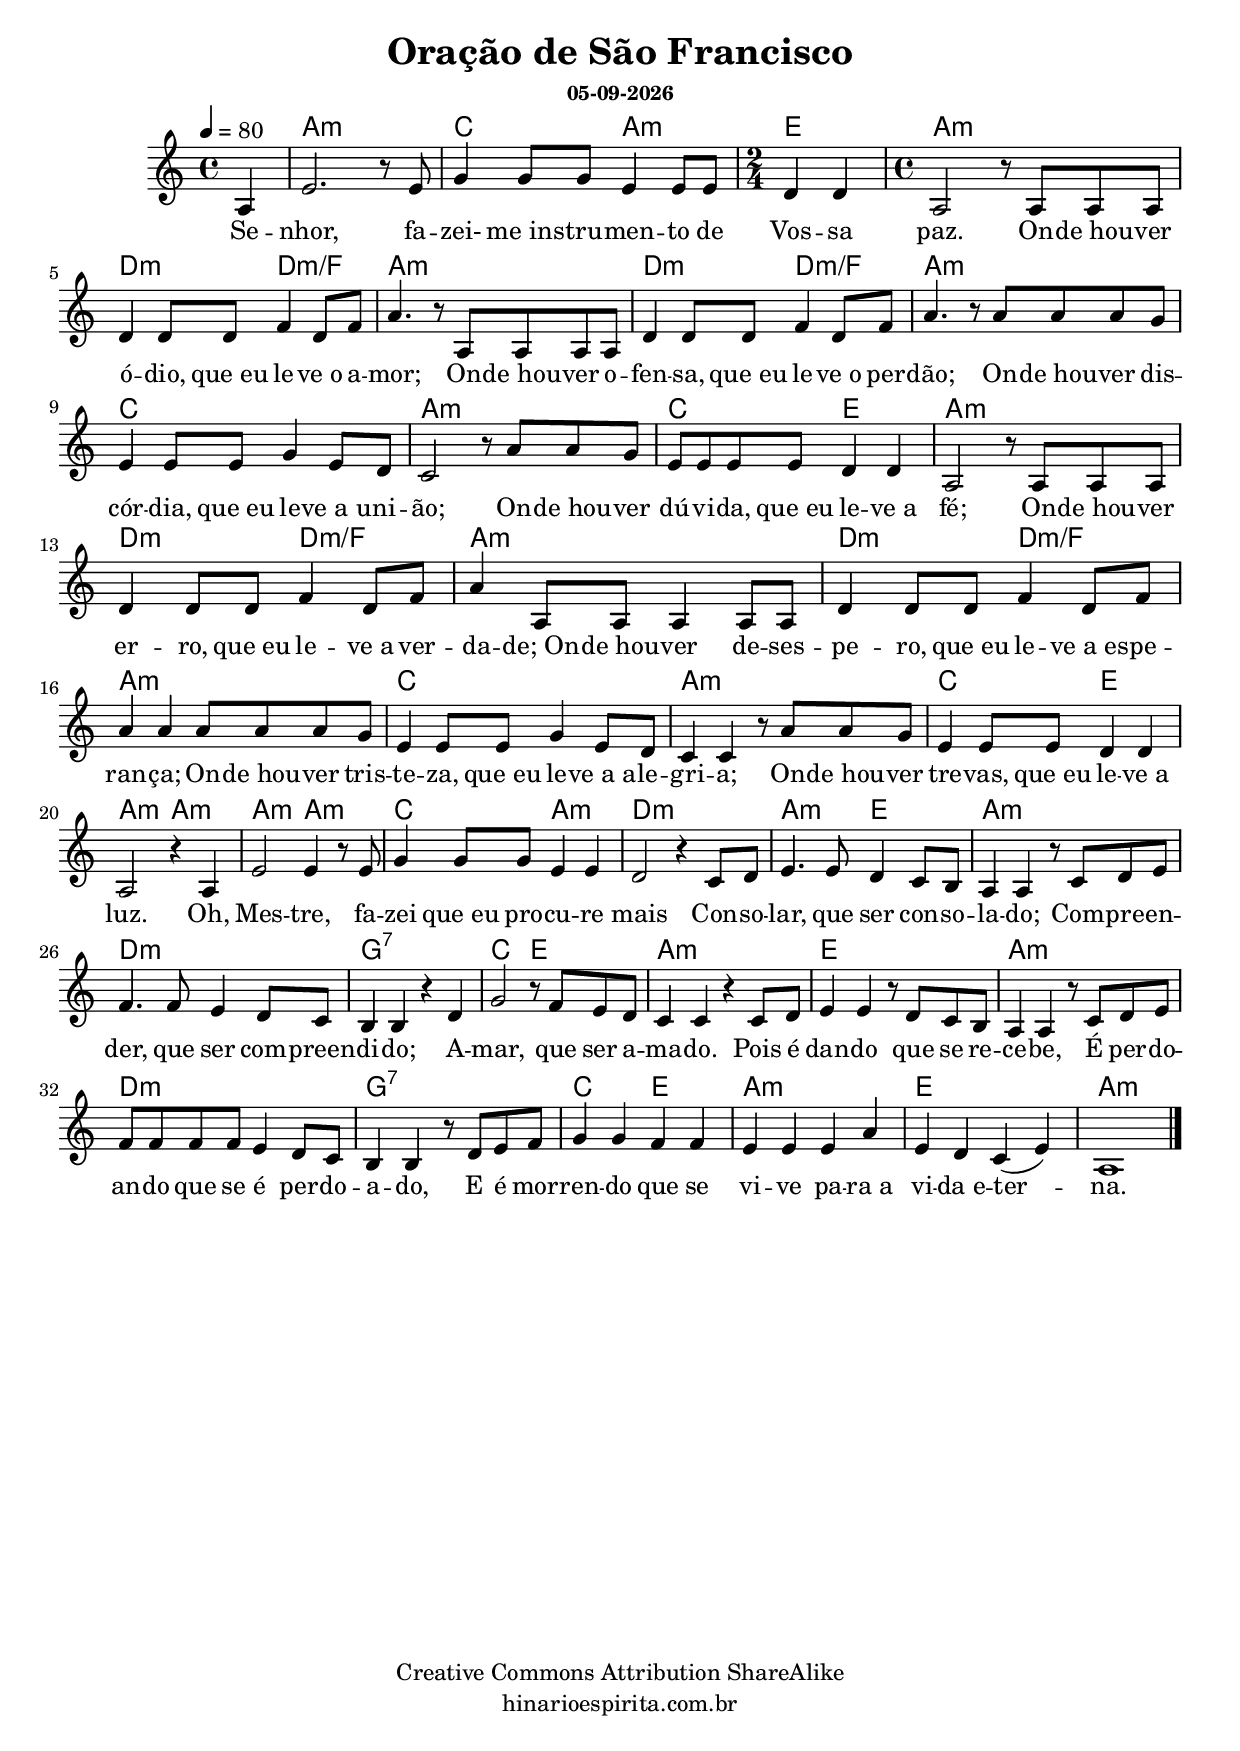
\version "2.16.0"
\pointAndClickOff

\header {
  title = "Oração de São Francisco"
  subsubtitle = #(strftime "%d-%m-%Y" (localtime (current-time)))
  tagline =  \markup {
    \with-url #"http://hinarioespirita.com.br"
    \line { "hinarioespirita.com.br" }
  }
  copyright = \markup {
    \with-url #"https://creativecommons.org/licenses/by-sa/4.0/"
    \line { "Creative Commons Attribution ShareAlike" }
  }
}

melodia = \relative c' {
  \key a \minor
  \time 4/4
  \tempo 4 = 80
  \clef treble

  \partial 4 a4 |
  e'2. r8 e8 | g4 g8 g e4 e8 e | \time 2/4 d4 d | \time 4/4 a2 r8 a8 a a | 
  d4 d8 d f4 d8 f | a4. r8 a,8 a a a | 
  d4 d8 d f4 d8 f | a4. r8 a8 a a g |
  e4 e8 e g4 e8 d | c2 r8 a'8 a g |
  e8 e e e d4 d | a2 r8 a8 a a |
  
  d4 d8 d f4 d8 f | a4 a,8 a a4 a8 a |
  d4 d8 d f4 d8 f | a4 a a8 a a g | 
  e4 e8 e g4 e8 d | c4 c r8 a'8 a g | 
  e4 e8 e d4 d | a2 r4 a4 |
  
  e'2 e4 r8 e8 | g4 g8 g e4 e | 
  d2 r4 c8 d | e4. e8 d4 c8 b | 
  a4 a r8 c8 d e | f4. f8 e4 d8 c | 
  b4 b r4 d4 | g2 r8 f8 e d | 
  c4 c r4 c8 d | e4 e r8 d8 c b |
  a4 a r8 c8 d e | f8 f f f e4 d8 c |
  b4 b r8 d8 e f | g4 g f f | 
  e e e a | e d c( e) | a,1
  \bar "|."
}

letra = \lyricmode {
  Se -- nhor, fa -- zei- me_ins -- tru -- men -- to de Vos -- sa paz.  
  On -- de_hou -- ver ó -- dio, que_eu le -- ve_o a -- mor;  
  On -- de_hou -- ver o -- fen -- sa, que_eu le -- ve_o per -- dão;  
  On -- de_hou -- ver dis -- cór -- dia, que_eu le -- ve_a_u -- ni -- ão;  
  On -- de_hou -- ver dú -- vi -- da, que_eu le -- ve_a fé;  
  On -- de_hou -- ver er -- ro, que_eu le -- ve_a ver -- da -- de;_On -- de_hou -- ver de -- ses -- pe -- ro, que_eu le -- ve_a_es -- pe -- ran -- ça;  
  On -- de_hou -- ver tris -- te -- za, que_eu le -- ve_a_a -- le -- gri -- a;  
  On -- de_hou -- ver tre -- vas, que_eu le -- ve_a luz.  
    
  Oh, Mes -- tre, fa -- zei que_eu pro -- cu -- re mais  
  Con -- so -- lar, que ser con -- so -- la -- do;  
  Com -- pre -- en -- der, que ser com -- preen -- di -- do;  
  A -- mar, que ser a -- ma -- do.  
  Pois é dan -- do que se re -- ce -- be,  
  É per -- do -- an -- do que se é per -- do -- a -- do,  
  E é mor -- ren -- do que se vi -- ve pa -- ra_a vi -- da_e -- ter -- na.
}

harmonia = \chordmode {
  \set majorSevenSymbol = \markup { 7M }
  s4 a1:m c2 a:m e a1:m d2:m d:m/f a1:m d2:m d:m/f a1:m c a:m c2 e a1:m
  d2:m d:m/f a1:m  d2:m d:m/f a1:m c a:m c2 e \repeat percent 4 {a2:m}
  c a:m d1:m a2:m e a1:m d:m g:7 c2 e a1:m e a:m d:m g:7 c2 e a1:m e a:m
}

\score {
  \unfoldRepeats
  <<
    \new ChordNames { \harmonia }
    \new Staff <<
      \new Voice = "melodia" { \melodia }
      \lyricsto "melodia" \new Lyrics \letra
      \set Staff.midiInstrument = #"acoustic grand"
    >>
  >>
  \layout {}
  \midi {}
}
